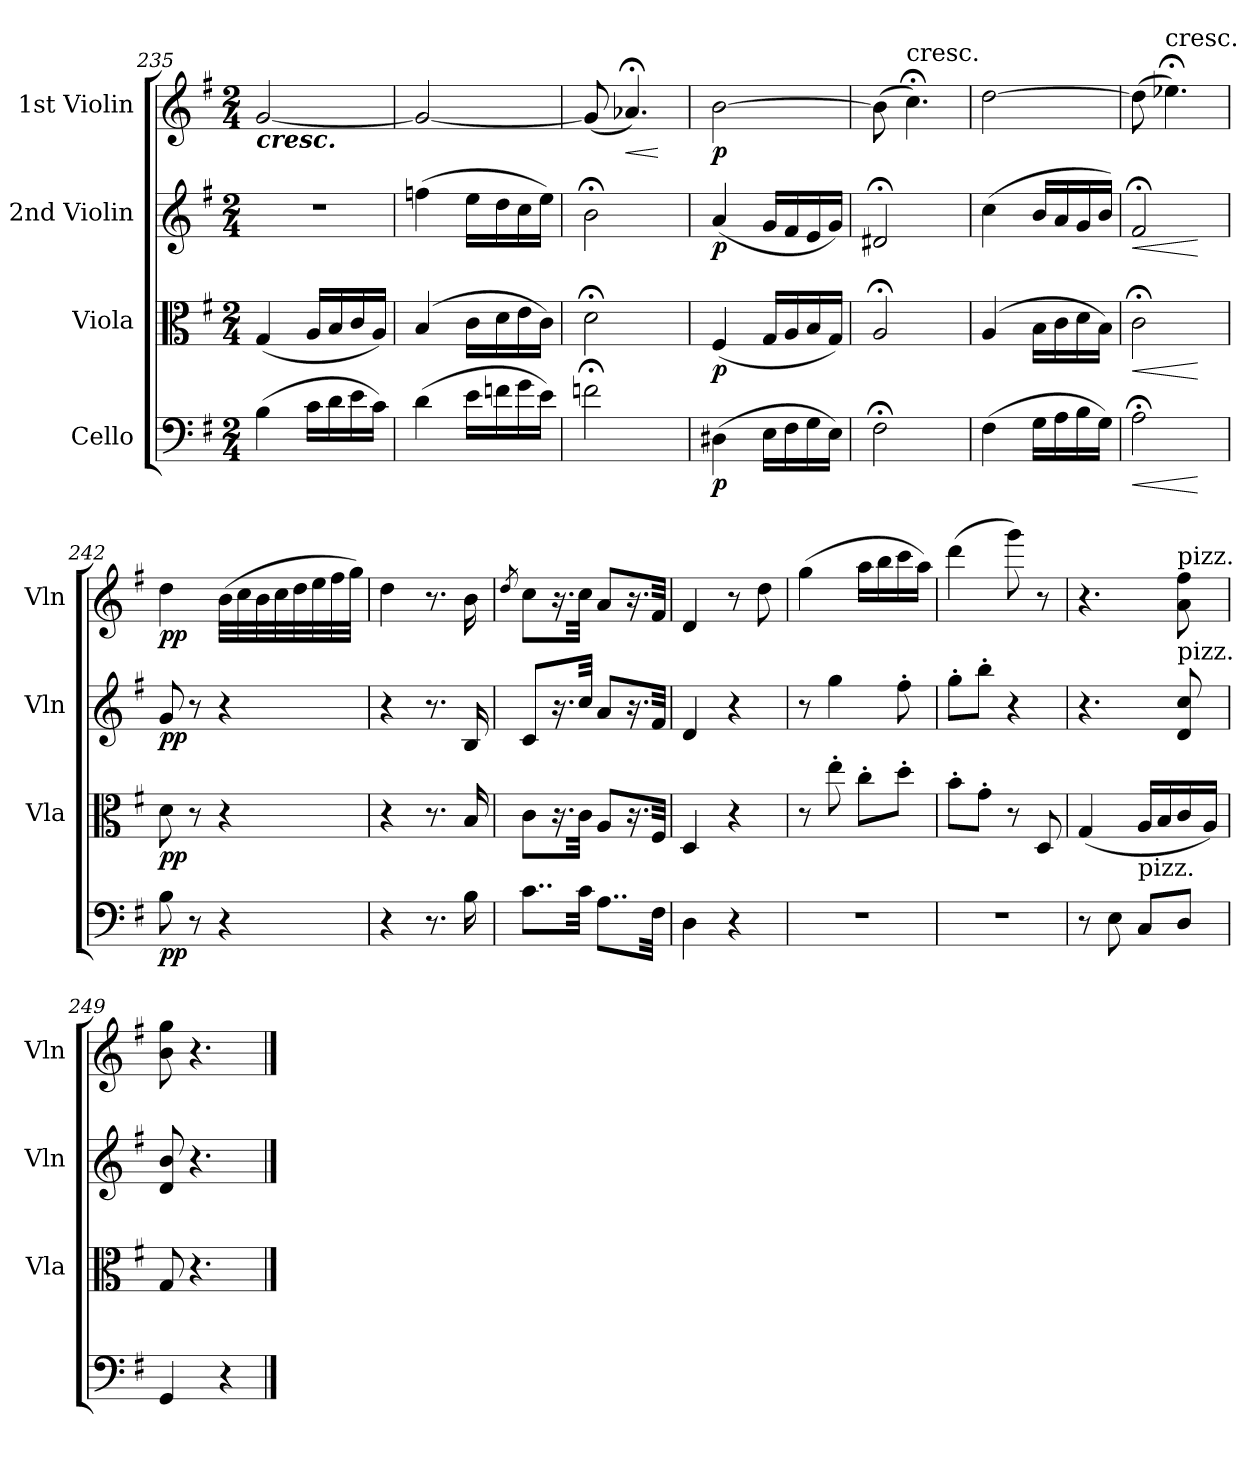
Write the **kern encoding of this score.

**kern	**dynam	**kern	**dynam	**kern	**dynam	**kern	**dynam
*part4	*part4	*part3	*part3	*part2	*part2	*part1	*part1
*staff4	*staff4	*staff3	*staff3	*staff2	*staff2	*staff1	*staff1
*I"Cello	*	*I"Viola	*	*I"2nd Violin	*	*I"1st Violin	*
*	*	*I'Vla	*	*I'Vln	*	*I'Vln	*
*clefF4	*	*clefC3	*	*clefG2	*	*clefG2	*
*k[f#]	*	*k[f#]	*	*k[f#]	*	*k[f#]	*
*G:	*	*G:	*	*G:	*	*G:	*
*M2/4	*	*M2/4	*	*M2/4	*	*M2/4	*
=235	=235	=235	=235	=235	=235	=235	=235
!	!	!	!	!	!	!LO:TX:b:Bi:t=cresc.	!
(4B	.	(4G	.	2r	.	[2g	.
16cLL	.	16ALL	.	.	.	.	.
16d	.	16B	.	.	.	.	.
16e	.	16c	.	.	.	.	.
16cJJ)	.	16AJJ)	.	.	.	.	.
=236	=236	=236	=236	=236	=236	=236	=236
(4d	.	(4B	.	(4ffn	.	2g_	.
16eLL	.	16cLL	.	16eeLL	.	.	.
16fn	.	16d	.	16dd	.	.	.
16g	.	16e	.	16cc	.	.	.
16eJJ)	.	16cJJ)	.	16eeJJ)	.	.	.
=237	=237	=237	=237	=237	=237	=237	=237
2fn;<	.	2d;<	.	2b;<	.	(8g]	.
!	!	!	!	!	!	!	!LO:HP:b
.	.	.	.	.	.	4.a-X;<)	<
.	.	.	.	.	.	.	[
=238	=238	=238	=238	=238	=238	=238	=238
(4D#X	p	(4F#	p	(4a	p	[2b	p
16ELL	.	16GLL	.	16gLL	.	.	.
16F#	.	16A	.	16f#	.	.	.
16G	.	16B	.	16e	.	.	.
16EJJ)	.	16GJJ)	.	16gJJ)	.	.	.
=239	=239	=239	=239	=239	=239	=239	=239
2F#;<	.	2A;<	.	2d#X;<	.	(8b]	.
!	!	!	!	!	!	!LO:TX:t=cresc.	!
.	.	.	.	.	.	4.cc;<)	.
=240	=240	=240	=240	=240	=240	=240	=240
(4F#	.	(4A	.	(4cc	.	[2dd	.
16GLL	.	16BLL	.	16bLL	.	.	.
16A	.	16c	.	16a	.	.	.
16B	.	16d	.	16g	.	.	.
16GJJ)	.	16BJJ)	.	16bJJ)	.	.	.
=241	=241	=241	=241	=241	=241	=241	=241
!	!LO:HP:b	!	!LO:HP:b	!	!LO:HP:b	!	!
2A;<	<	2c;<	<	2f#;<	<	(8dd]	.
!	!	!	!	!	!	!LO:TX:t=cresc.	!
.	.	.	.	.	.	4.ee-X;<)	.
.	[	.	[	.	[	.	.
=242	=242	=242	=242	=242	=242	=242	=242
8B	pp	8d	pp	8g	pp	4dd	pp
8r	.	8r	.	8r	.	.	.
4r	.	4r	.	4r	.	(32bLLL	.
.	.	.	.	.	.	32cc	.
.	.	.	.	.	.	32b	.
.	.	.	.	.	.	32cc	.
.	.	.	.	.	.	32dd	.
.	.	.	.	.	.	32ee	.
.	.	.	.	.	.	32ff#	.
.	.	.	.	.	.	32ggJJJ)	.
=243	=243	=243	=243	=243	=243	=243	=243
4r	.	4r	.	4r	.	4dd	.
8.r	.	8.r	.	8.r	.	8.r	.
16B	.	16B	.	16B	.	16b	.
=244	=244	=244	=244	=244	=244	=244	=244
.	.	.	.	.	.	8qdd/	.
8..cL	.	8cL	.	8cL	.	8ccL	.
.	.	16.r	.	16.r	.	16.r	.
32cJkk	.	32cJkk	.	32ccJkk	.	32ccJkk	.
8..AL	.	8AL	.	8aL	.	8aL	.
.	.	16.r	.	16.r	.	16.r	.
32F#Jkk	.	32F#Jkk	.	32f#Jkk	.	32f#Jkk	.
=245	=245	=245	=245	=245	=245	=245	=245
4D	.	4D	.	4d	.	4d	.
4r	.	4r	.	4r	.	8r	.
.	.	.	.	.	.	8dd	.
=246	=246	=246	=246	=246	=246	=246	=246
2r	.	8r	.	8r	.	(4gg	.
.	.	8ee'	.	4gg	.	.	.
.	.	8cc'L	.	.	.	16aaLL	.
.	.	.	.	.	.	16bb	.
.	.	8dd'J	.	8ff#'	.	16ccc	.
.	.	.	.	.	.	16aaJJ)	.
=247	=247	=247	=247	=247	=247	=247	=247
2r	.	8b'L	.	8gg'L	.	(4ddd	.
.	.	8g'J	.	8bb'J	.	.	.
.	.	8r	.	4r	.	8ggg)	.
.	.	8D	.	.	.	8r	.
=248	=248	=248	=248	=248	=248	=248	=248
8r	.	(4G	.	4.r	.	4.r	.
8E	.	.	.	.	.	.	.
!	!	!LO:TX:b:t=pizz.	!	!	!	!	!
8CL	.	16ALL	.	.	.	.	.
.	.	16B	.	.	.	.	.
!	!	!	!	!	!	!LO:TX:a:t=pizz.	!
!	!	!	!	!LO:TX:a:t=pizz.	!	!	!
8DJ	.	16c	.	8d 8cc	.	8a 8ff#	.
.	.	16AJJ)	.	.	.	.	.
=249	=249	=249	=249	=249	=249	=249	=249
4GG	.	8G	.	8d 8b	.	8b 8gg	.
.	.	4.r	.	4.r	.	4.r	.
4r	.	.	.	.	.	.	.
==	==	==	==	==	==	==	==
*-	*-	*-	*-	*-	*-	*-	*-
